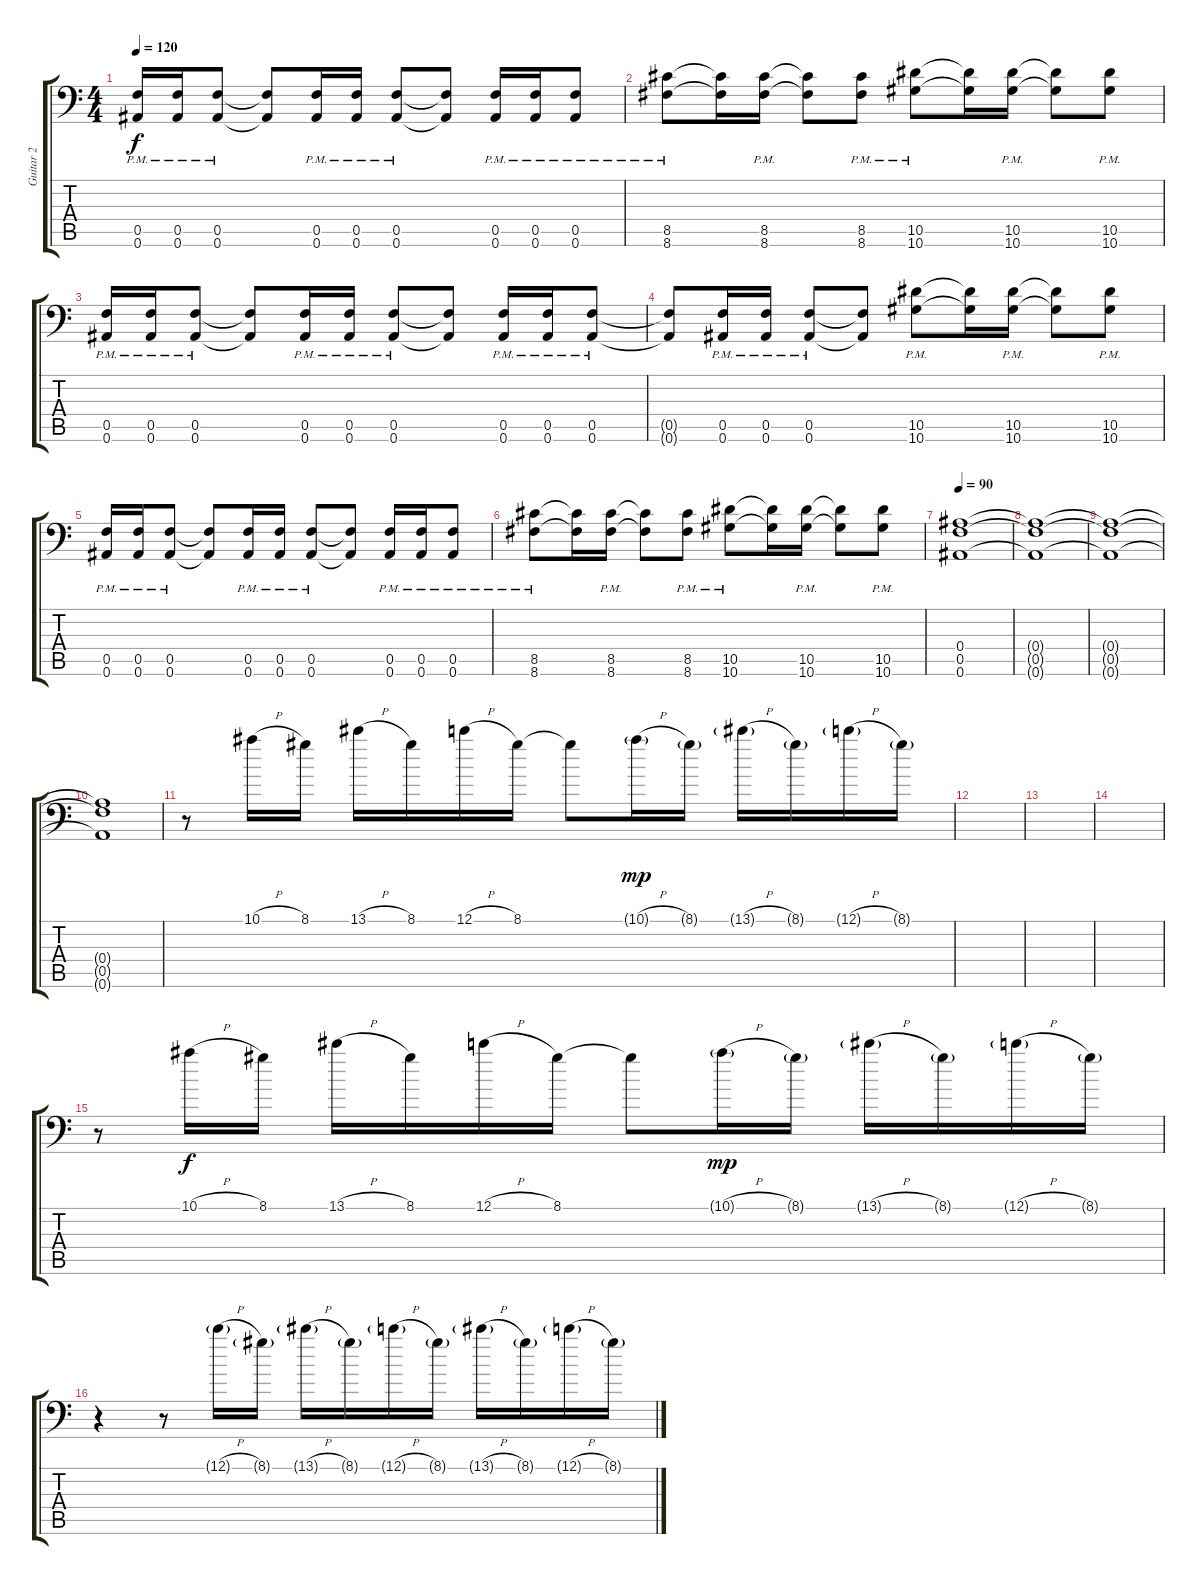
\track ("Guitar 2" "Guitar 2") {instrument distortionguitar}
\staff {score tabs}
\tuning (C4 G3 Eb3 Bb2 F2 Bb1) {hide}
\ts (4 4)
\tempo 120
\clef f4
\ks c
(0.5{pm} 0.6{pm}).16{dy f} (0.5{pm} 0.6{pm}).16 (0.5{pm} 0.6{pm}).8 (0.5{t} 0.6{t}).8 (0.5{pm} 0.6{pm}).16 (0.5{pm} 0.6{pm}).16 (0.5{pm} 0.6{pm}).8 (0.5{t} 0.6{t}).8 (0.5{pm} 0.6{pm}).16 (0.5{pm} 0.6{pm}).16 (0.5{pm} 0.6{pm}).8 |
(8.5{pm} 8.6{pm}).8 (8.5{t} 8.6{t}).16 (8.5{pm} 8.6{pm}).16 (8.5{t} 8.6{t}).8 (8.5{pm} 8.6{pm}).8 (10.5{pm} 10.6{pm}).8 (10.5{t} 10.6{t}).16 (10.5{pm} 10.6{pm}).16 (10.5{t} 10.6{t}).8 (10.5{pm} 10.6{pm}).8 |
(0.5{pm} 0.6{pm}).16 (0.5{pm} 0.6{pm}).16 (0.5{pm} 0.6{pm}).8 (0.5{t} 0.6{t}).8 (0.5{pm} 0.6{pm}).16 (0.5{pm} 0.6{pm}).16 (0.5{pm} 0.6{pm}).8 (0.5{t} 0.6{t}).8 (0.5{pm} 0.6{pm}).16 (0.5{pm} 0.6{pm}).16 (0.5{pm} 0.6{pm}).8 |
(0.5{t} 0.6{t}).8 (0.5{pm} 0.6{pm}).16 (0.5{pm} 0.6{pm}).16 (0.5{pm} 0.6{pm}).8 (0.5{t} 0.6{t}).8 (10.5{pm} 10.6{pm}).8 (10.5{t} 10.6{t}).16 (10.5{pm} 10.6{pm}).16 (10.5{t} 10.6{t}).8 (10.5{pm} 10.6{pm}).8 |
(0.5{pm} 0.6{pm}).16 (0.5{pm} 0.6{pm}).16 (0.5{pm} 0.6{pm}).8 (0.5{t} 0.6{t}).8 (0.5{pm} 0.6{pm}).16 (0.5{pm} 0.6{pm}).16 (0.5{pm} 0.6{pm}).8 (0.5{t} 0.6{t}).8 (0.5{pm} 0.6{pm}).16 (0.5{pm} 0.6{pm}).16 (0.5{pm} 0.6{pm}).8 |
(8.5{pm} 8.6{pm}).8 (8.5{t} 8.6{t}).16 (8.5{pm} 8.6{pm}).16 (8.5{t} 8.6{t}).8 (8.5{pm} 8.6{pm}).8 (10.5{pm} 10.6{pm}).8 (10.5{t} 10.6{t}).16 (10.5{pm} 10.6{pm}).16 (10.5{t} 10.6{t}).8 (10.5{pm} 10.6{pm}).8 |
\tempo 90
(0.4 0.5 0.6).1{volume 3} |
(0.4{t} 0.5{t} 0.6{t}).1 |
(0.4{t} 0.5{t} 0.6{t}).1 |
(0.4{t} 0.5{t} 0.6{t}).1 |
r.8{volume 13 balance 4 instrument electricguitarclean} 10.1{h}.16 8.1.16 13.1{h}.16 8.1.16 12.1{h}.16 8.1.16 8.1{t}.8 10.1{h g}.16{dy mp} 8.1{g}.16 13.1{h g}.16 8.1{g}.16 12.1{h g}.16 8.1{g}.16 |
|
|
|
r.8 10.1{h}.16{dy f} 8.1.16 13.1{h}.16 8.1.16 12.1{h}.16 8.1.16 8.1{t}.8 10.1{h g}.16{dy mp} 8.1{g}.16 13.1{h g}.16 8.1{g}.16 12.1{h g}.16 8.1{g}.16 |
r.4 r.8 12.1{h g}.16 8.1{g}.16 13.1{h g}.16 8.1{g}.16 12.1{h g}.16 8.1{g}.16 13.1{h g}.16 8.1{g}.16 12.1{h g}.16 8.1{g}.16
